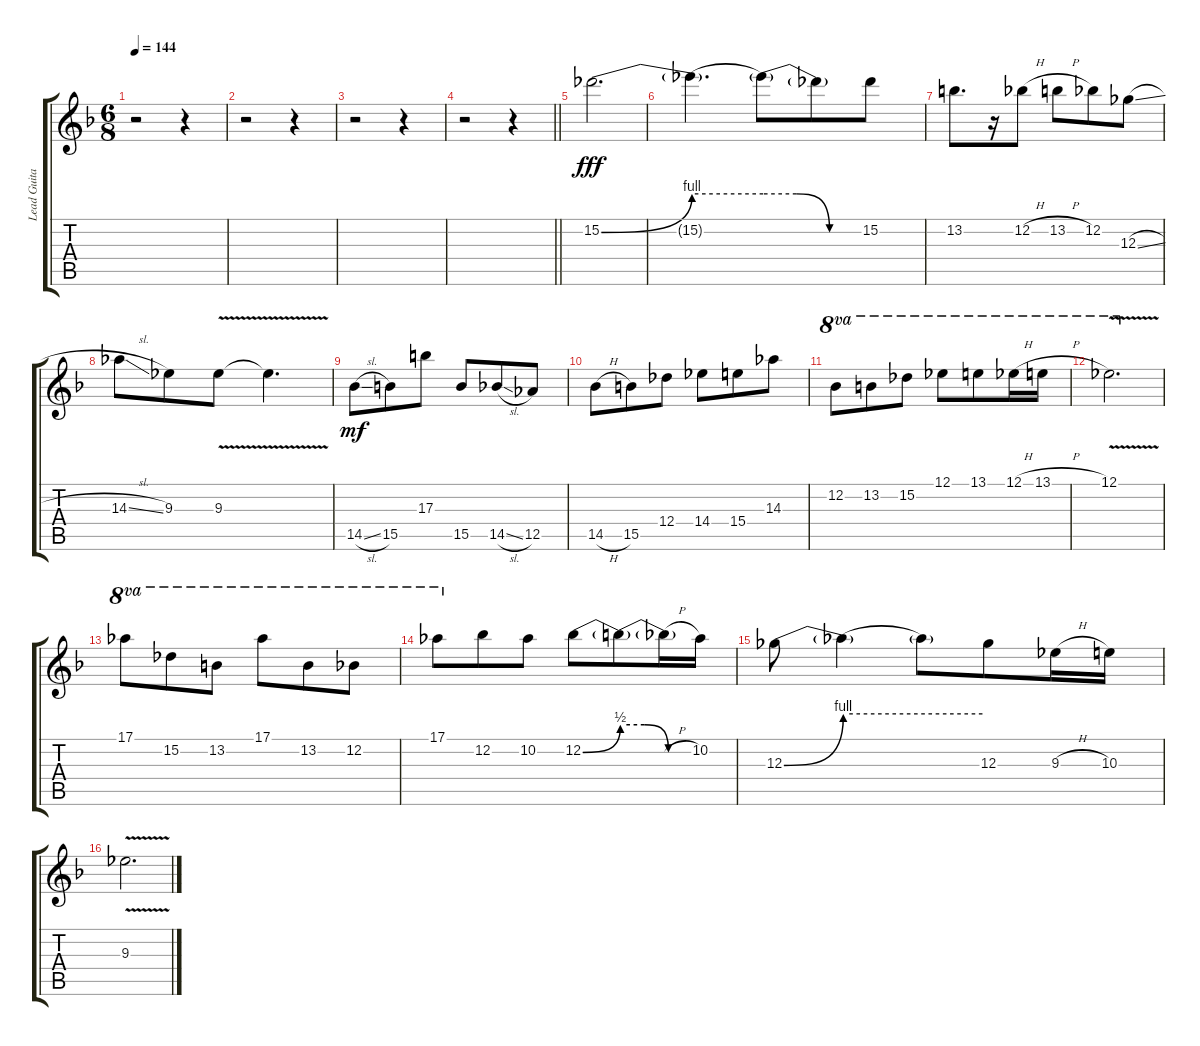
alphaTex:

\track ("Lead Guitar" "Lead Guita") {instrument overdrivenguitar}
\staff {score tabs}
\tuning (Eb4 Bb3 Gb3 Db3 Ab2 Eb2) {hide}
\ts (6 8)
\tempo 144
\clef g2
\ks f
r.2{dy mf} r.4 |
r.2 r.4 |
r.2 r.4 |
\barLineRight lightlight
r.2 r.4 |
15.2{be (bend 0 0 60 4)}.2{d dy fff} |
15.2{be (hold 0 4 60 4) t}.4{d} 15.2{be (custom 0 4 20 4 40 0 60 0) t}.8 15.2{t}.8 15.2.8 |
13.2.8{d} r.16 12.2{h}.8 13.2{h}.8 12.2.8 12.3{sl}.8 |
14.3{sl}.8 9.3.8 9.3{v}.8 9.3{v t}.4{d} |
14.5{sl}.8{dy mf} 15.5.8 17.3.8 15.5.8 14.5{sl}.8 12.5.8 |
14.5{h}.8 15.5.8 12.4.8 14.4.8 15.4.8 14.3.8 |
12.2.8{ot 8va} 13.2.8{ot 8va} 15.2.8{ot 8va} 12.1.8{ot 8va} 13.1.8{ot 8va} 12.1{h}.16{ot 8va} 13.1{h}.16{ot 8va} |
12.1{v}.2{d ot 8va} |
17.1.8{ot 8va} 15.2.8{ot 8va} 13.2.8{ot 8va} 17.1.8{ot 8va} 13.2.8{ot 8va} 12.2.8{ot 8va} |
17.1.8{ot 8va} 12.2.8 10.2.8 12.2{be (bend 0 0 60 2)}.8 12.2{be (custom 0 2 20 2 40 0 60 0) t}.8 12.2{h t}.16 10.2.16 |
12.3{be (bend 0 0 60 4)}.8 12.3{be (hold 0 4 60 4) t}.4 12.3{t}.8 12.3.8 9.3{h}.16 10.3.16 |
9.3{v}.2{d}
